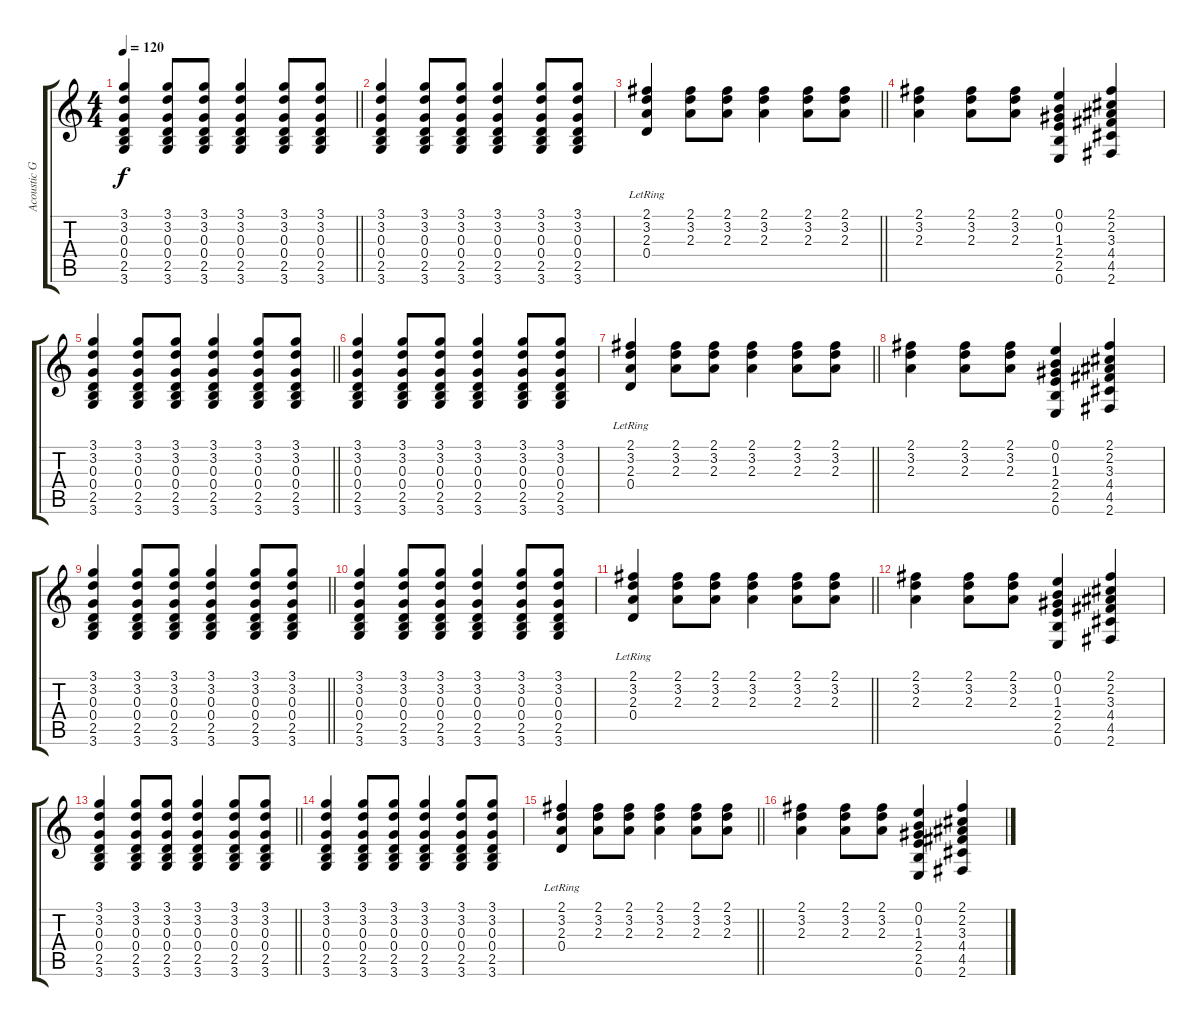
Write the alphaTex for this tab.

\track ("Acoustic Guitar" "Acoustic G") {instrument acousticguitarsteel}
\staff {score tabs}
\tuning (E4 B3 G3 D3 A2 E2) {hide}
\ts (4 4)
\tempo 120
\clef g2
\barLineRight lightlight
\ks c
(3.1 3.2 0.3 0.4 2.5 3.6).4{dy f} (3.1 3.2 0.3 0.4 2.5 3.6).8 (3.1 3.2 0.3 0.4 2.5 3.6).8 (3.1 3.2 0.3 0.4 2.5 3.6).4 (3.1 3.2 0.3 0.4 2.5 3.6).8 (3.1 3.2 0.3 0.4 2.5 3.6).8 |
(3.1 3.2 0.3 0.4 2.5 3.6).4 (3.1 3.2 0.3 0.4 2.5 3.6).8 (3.1 3.2 0.3 0.4 2.5 3.6).8 (3.1 3.2 0.3 0.4 2.5 3.6).4 (3.1 3.2 0.3 0.4 2.5 3.6).8 (3.1 3.2 0.3 0.4 2.5 3.6).8 |
\barLineRight lightlight
(2.1 3.2 2.3 0.4{lr}).4 (2.1 3.2 2.3).8 (2.1 3.2 2.3).8 (2.1 3.2 2.3).4 (2.1 3.2 2.3).8 (2.1 3.2 2.3).8 |
(2.1 3.2 2.3).4 (2.1 3.2 2.3).8 (2.1 3.2 2.3).8 (0.1 0.2 1.3 2.4 2.5 0.6).4 (2.1 2.2 3.3 4.4 4.5 2.6).4 |
\barLineRight lightlight
(3.1 3.2 0.3 0.4 2.5 3.6).4 (3.1 3.2 0.3 0.4 2.5 3.6).8 (3.1 3.2 0.3 0.4 2.5 3.6).8 (3.1 3.2 0.3 0.4 2.5 3.6).4 (3.1 3.2 0.3 0.4 2.5 3.6).8 (3.1 3.2 0.3 0.4 2.5 3.6).8 |
(3.1 3.2 0.3 0.4 2.5 3.6).4 (3.1 3.2 0.3 0.4 2.5 3.6).8 (3.1 3.2 0.3 0.4 2.5 3.6).8 (3.1 3.2 0.3 0.4 2.5 3.6).4 (3.1 3.2 0.3 0.4 2.5 3.6).8 (3.1 3.2 0.3 0.4 2.5 3.6).8 |
\barLineRight lightlight
(2.1 3.2 2.3 0.4{lr}).4 (2.1 3.2 2.3).8 (2.1 3.2 2.3).8 (2.1 3.2 2.3).4 (2.1 3.2 2.3).8 (2.1 3.2 2.3).8 |
(2.1 3.2 2.3).4 (2.1 3.2 2.3).8 (2.1 3.2 2.3).8 (0.1 0.2 1.3 2.4 2.5 0.6).4 (2.1 2.2 3.3 4.4 4.5 2.6).4 |
\barLineRight lightlight
(3.1 3.2 0.3 0.4 2.5 3.6).4 (3.1 3.2 0.3 0.4 2.5 3.6).8 (3.1 3.2 0.3 0.4 2.5 3.6).8 (3.1 3.2 0.3 0.4 2.5 3.6).4 (3.1 3.2 0.3 0.4 2.5 3.6).8 (3.1 3.2 0.3 0.4 2.5 3.6).8 |
(3.1 3.2 0.3 0.4 2.5 3.6).4 (3.1 3.2 0.3 0.4 2.5 3.6).8 (3.1 3.2 0.3 0.4 2.5 3.6).8 (3.1 3.2 0.3 0.4 2.5 3.6).4 (3.1 3.2 0.3 0.4 2.5 3.6).8 (3.1 3.2 0.3 0.4 2.5 3.6).8 |
\barLineRight lightlight
(2.1 3.2 2.3 0.4{lr}).4 (2.1 3.2 2.3).8 (2.1 3.2 2.3).8 (2.1 3.2 2.3).4 (2.1 3.2 2.3).8 (2.1 3.2 2.3).8 |
(2.1 3.2 2.3).4 (2.1 3.2 2.3).8 (2.1 3.2 2.3).8 (0.1 0.2 1.3 2.4 2.5 0.6).4 (2.1 2.2 3.3 4.4 4.5 2.6).4 |
\barLineRight lightlight
(3.1 3.2 0.3 0.4 2.5 3.6).4 (3.1 3.2 0.3 0.4 2.5 3.6).8 (3.1 3.2 0.3 0.4 2.5 3.6).8 (3.1 3.2 0.3 0.4 2.5 3.6).4 (3.1 3.2 0.3 0.4 2.5 3.6).8 (3.1 3.2 0.3 0.4 2.5 3.6).8 |
(3.1 3.2 0.3 0.4 2.5 3.6).4 (3.1 3.2 0.3 0.4 2.5 3.6).8 (3.1 3.2 0.3 0.4 2.5 3.6).8 (3.1 3.2 0.3 0.4 2.5 3.6).4 (3.1 3.2 0.3 0.4 2.5 3.6).8 (3.1 3.2 0.3 0.4 2.5 3.6).8 |
\barLineRight lightlight
(2.1 3.2 2.3 0.4{lr}).4 (2.1 3.2 2.3).8 (2.1 3.2 2.3).8 (2.1 3.2 2.3).4 (2.1 3.2 2.3).8 (2.1 3.2 2.3).8 |
(2.1 3.2 2.3).4 (2.1 3.2 2.3).8 (2.1 3.2 2.3).8 (0.1 0.2 1.3 2.4 2.5 0.6).4 (2.1 2.2 3.3 4.4 4.5 2.6).4
